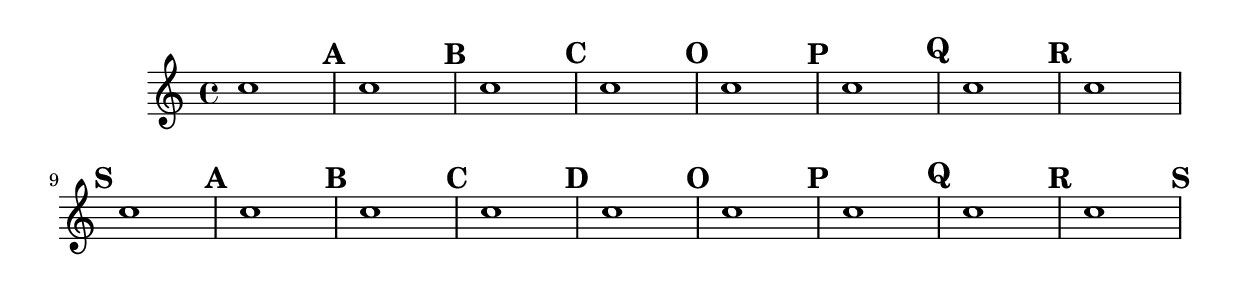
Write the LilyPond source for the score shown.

%% Do not edit this file; it is automatically
%% generated from LSR http://lsr.dsi.unimi.it
%% This file is in the public domain.
\version "2.13.29"

\header {
  lsrtags = "rhythms"

  texidoc = "
This snippet demonstrates how to obtain automatic ordered rehearsal
marks, but from the letter or number desired.

"
  doctitle = "Forcing rehearsal marks to start from a given letter or number"
} % begin verbatim

\relative c'' {
  c1 \mark \default
  c1 \mark \default
  c1 \mark \default
  c1 \mark #14
  c1 \mark \default
  c1 \mark \default
  c1 \mark \default
  c1 \mark \default
  \break
  \set Score.markFormatter = #format-mark-numbers
  c1 \mark #1
  c1 \mark \default
  c1 \mark \default
  c1 \mark \default
  c1 \mark #14
  c1 \mark \default
  c1 \mark \default
  c1 \mark \default
  c1 \mark \default
}

